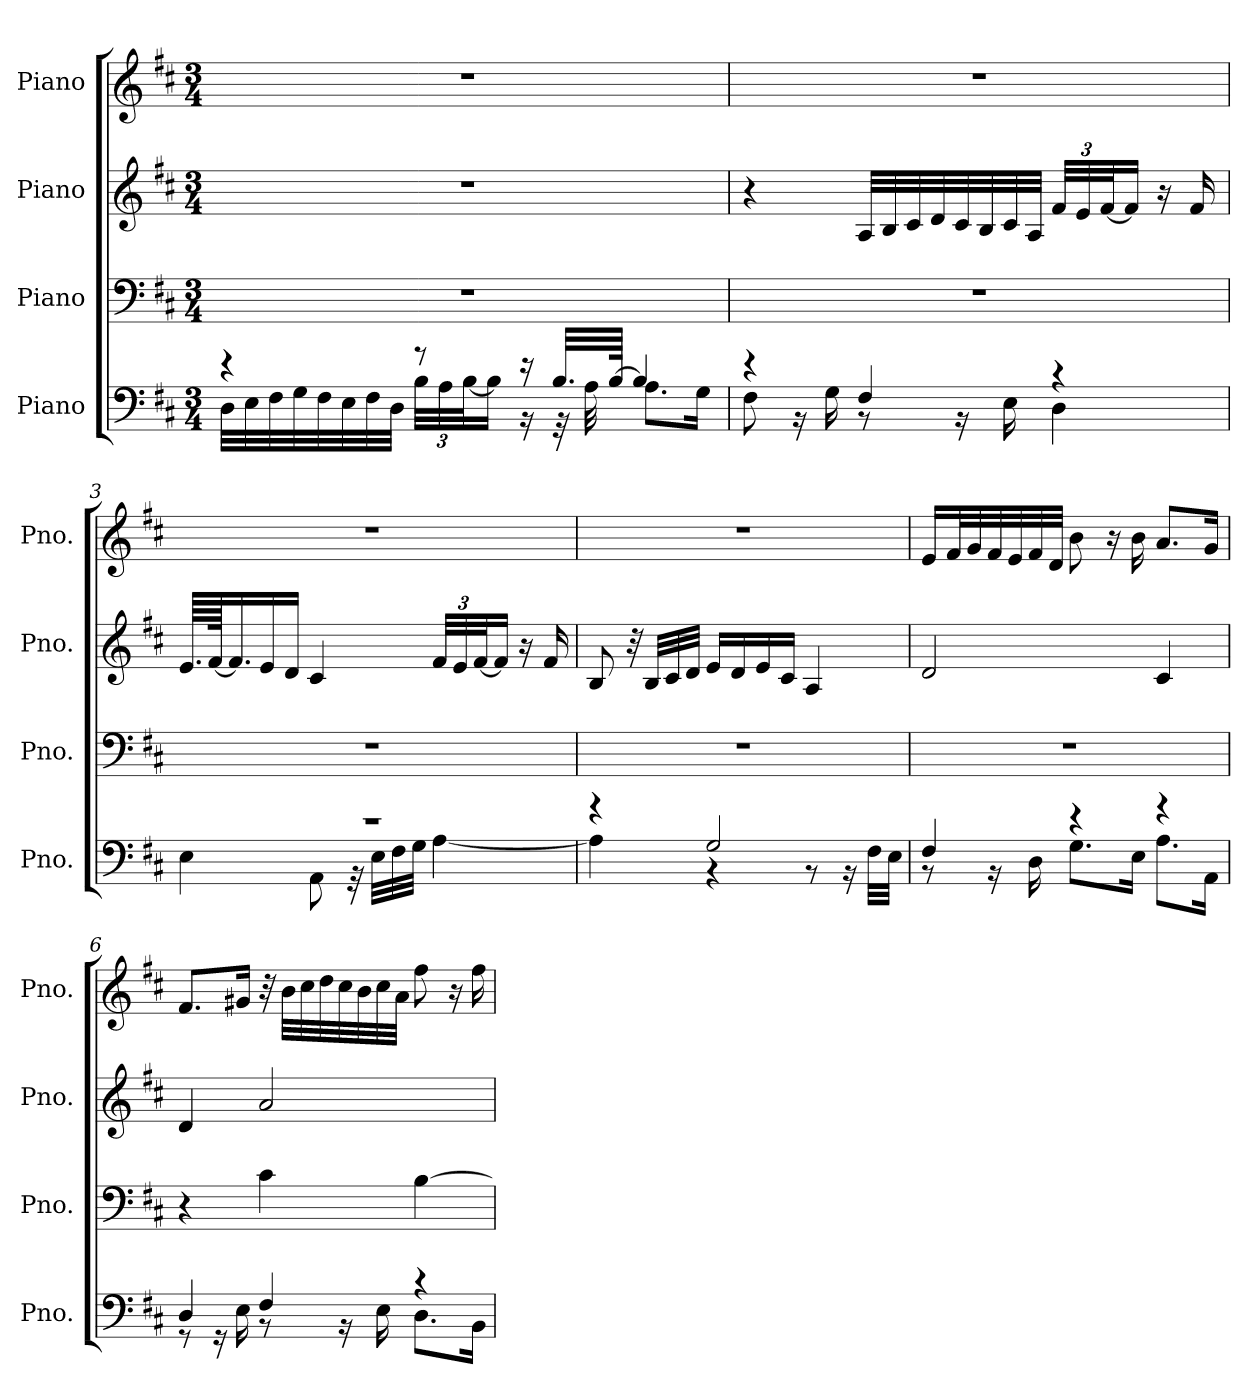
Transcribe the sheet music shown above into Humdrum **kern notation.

**kern	**kern	**kern	**kern
*part4	*part3	*part2	*part1
*staff4	*staff3	*staff2	*staff1
*I"Piano	*I"Piano	*I"Piano	*I"Piano
*I'Pno.	*I'Pno.	*I'Pno.	*I'Pno.
*clefF4	*clefF4	*clefG2	*clefG2
*k[f#c#]	*k[f#c#]	*k[f#c#]	*k[f#c#]
*M3/4	*M3/4	*M3/4	*M3/4
*MM120	*MM120	*MM120	*MM120
=1	=1	=1	=1
*^	*	*	*
4r	32D\LLL	2.r	2.r	2.r
.	32E\	.	.	.
.	32F#\	.	.	.
.	32G\	.	.	.
.	32F#\	.	.	.
.	32E\	.	.	.
.	32F#\	.	.	.
.	32D\JJJ	.	.	.
*	*Xbrackettup	*	*	*
8r	48B\LLL	.	.	.
.	48A\	.	.	.
.	[48B\J	.	.	.
.	16B\JJ]	.	.	.
16r	16r	.	.	.
32.B/LLL	32r	.	.	.
.	32A\	.	.	.
[64B/JJJk	.	.	.	.
4B/]	8.A\L	.	.	.
.	16G\Jk	.	.	.
=2	=2	=2	=2	=2
4r	8F#\	2.r	4r	2.r
.	16r	.	.	.
.	16G\	.	.	.
4F#/	8r	.	32A/LLL	.
.	.	.	32B/	.
.	.	.	32c#/	.
.	.	.	32d/	.
.	16r	.	32c#/	.
.	.	.	32B/	.
.	16E\	.	32c#/	.
.	.	.	32A/JJJ	.
*	*	*	*Xbrackettup	*
4r	4D\	.	48f#/LLL	.
.	.	.	48e/	.
.	.	.	[48f#/J	.
.	.	.	16f#/JJ]	.
.	.	.	16r	.
.	.	.	16f#/	.
!!LO:LB:g=z
=3	=3	=3	=3	=3
2.r	4E\	2.r	64.e/LLLL	2.r
.	.	.	[128f#/JJK	.
.	.	.	16.f#/]	.
.	.	.	16e/	.
.	.	.	16d/JJ	.
.	8AA\	.	4c#/	.
.	32r	.	.	.
.	32E\LLL	.	.	.
.	32F#\	.	.	.
.	32G\JJJ	.	.	.
.	[4A\	.	48f#/LLL	.
.	.	.	48e/	.
.	.	.	[48f#/J	.
.	.	.	16f#/JJ]	.
.	.	.	16r	.
.	.	.	16f#/	.
=4	=4	=4	=4	=4
4r	4A\]	2.r	8B/	2.r
.	.	.	32r	.
.	.	.	32B/LLL	.
.	.	.	32c#/	.
.	.	.	32d/JJJ	.
2G/	4r	.	16e/LL	.
.	.	.	16d/	.
.	.	.	16e/	.
.	.	.	16c#/JJ	.
.	8r	.	4A/	.
.	16r	.	.	.
.	32F#\LLL	.	.	.
.	32E\JJJ	.	.	.
!!LO:LB:g=z
=5	=5	=5	=5	=5
4F#/	8r	2.r	2d/	16e/LL
.	.	.	.	32f#/L
.	.	.	.	32g/
.	16r	.	.	32f#/
.	.	.	.	32e/
.	16D\	.	.	32f#/
.	.	.	.	32d/JJJ
4r	8.G\L	.	.	8b\
.	.	.	.	16r
.	16E\Jk	.	.	16b\
4r	8.A\L	.	4c#/	8.a/L
.	16AA\Jk	.	.	16g/Jk
=6	=6	=6	=6	=6
4D/	8r	4r	4d/	8.f#/L
.	16r	.	.	.
.	16E\	.	.	16g#X/Jk
4F#/	8r	4c#\	2a/	32r
.	.	.	.	32b\LLL
.	.	.	.	32cc#\
.	.	.	.	32dd\
.	16r	.	.	32cc#\
.	.	.	.	32b\
.	16E\	.	.	32cc#\
.	.	.	.	32a\JJJ
4r	8.D\L	[4B\	.	8ff#\
.	.	.	.	16r
.	16BB\Jk	.	.	16ff#\
*v	*v	*	*	*
=	=	=	=
*-	*-	*-	*-
